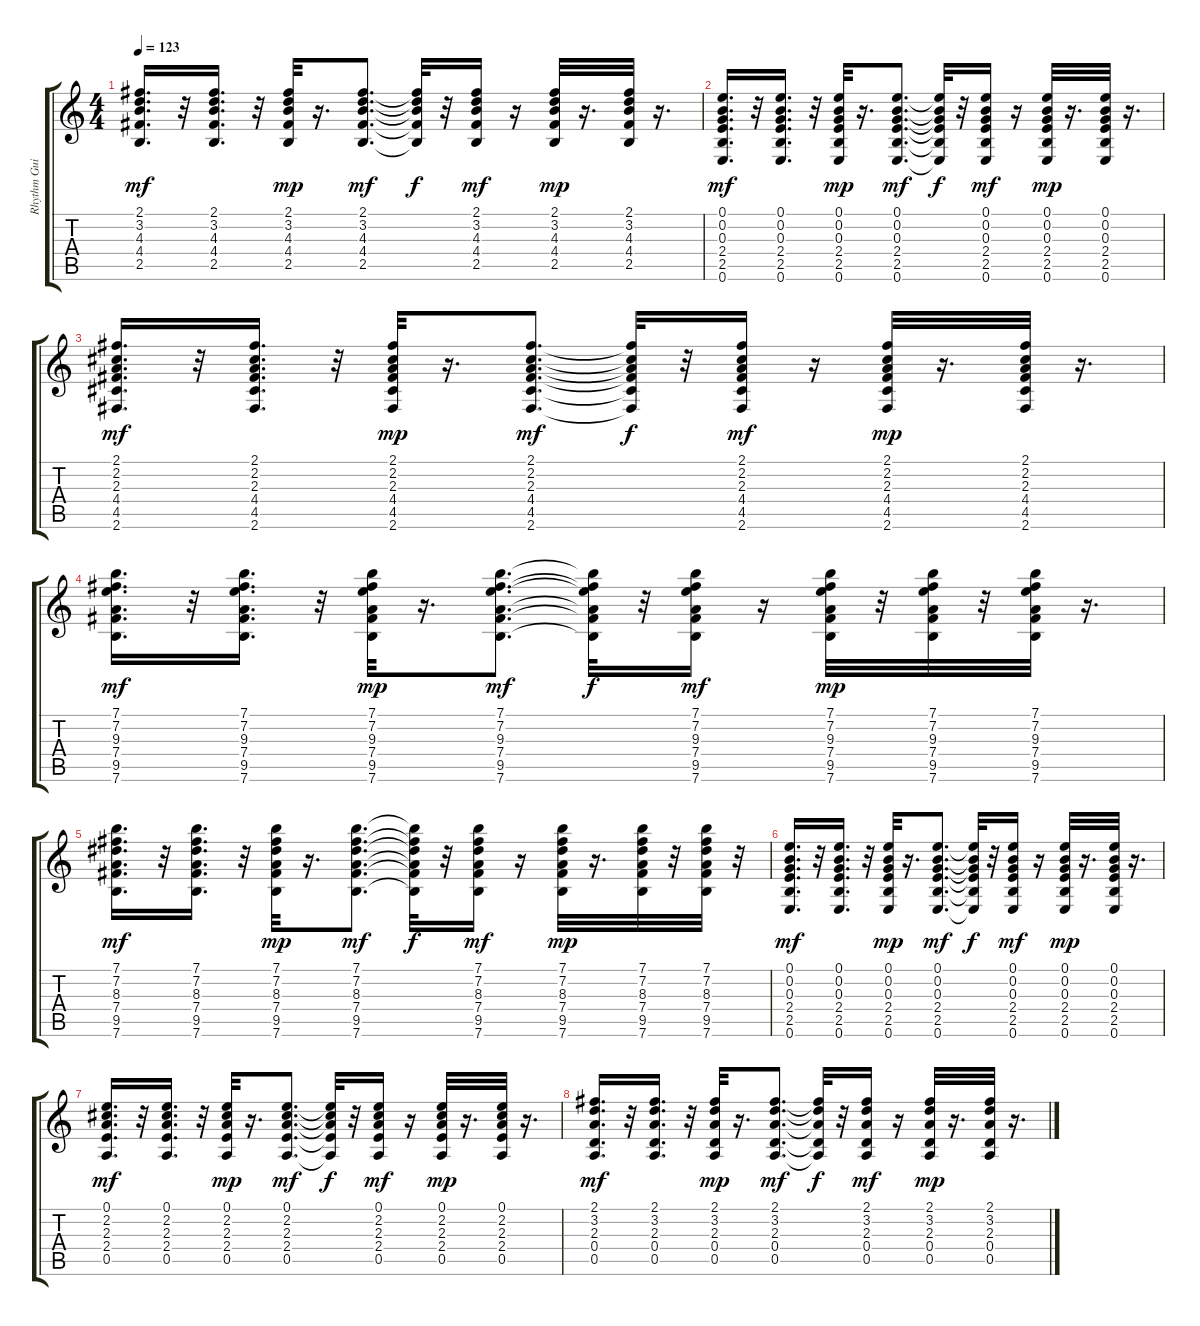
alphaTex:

\track ("Rhythm Guitar" "Rhythm Gui") {instrument acousticguitarsteel}
\staff {score tabs}
\tuning (E4 B3 G3 D3 A2 E2) {hide}
\ts (4 4)
\tempo 123
\clef g2
\ks c
(2.1 3.2 4.3 4.4 2.5).16{d dy mf} r.32 (2.1 3.2 4.3 4.4 2.5).16{d} r.32 (2.1 3.2 4.3 4.4 2.5).32{dy mp} r.16{d} (2.1 3.2 4.3 4.4 2.5).8{d dy mf} (2.1{t} 3.2{t} 4.3{t} 4.4{t} 2.5{t}).32{dy f} r.32 (2.1 3.2 4.3 4.4 2.5).16{dy mf} r.16 (2.1 3.2 4.3 4.4 2.5).32{dy mp} r.16{d} (2.1 3.2 4.3 4.4 2.5).32 r.16{d} |
(0.1 0.2 0.3 2.4 2.5 0.6).16{d dy mf} r.32 (0.1 0.2 0.3 2.4 2.5 0.6).16{d} r.32 (0.1 0.2 0.3 2.4 2.5 0.6).32{dy mp} r.16{d} (0.1 0.2 0.3 2.4 2.5 0.6).8{d dy mf} (0.1{t} 0.2{t} 0.3{t} 2.4{t} 2.5{t} 0.6{t}).32{dy f} r.32 (0.1 0.2 0.3 2.4 2.5 0.6).16{dy mf} r.16 (0.1 0.2 0.3 2.4 2.5 0.6).32{dy mp} r.16{d} (0.1 0.2 0.3 2.4 2.5 0.6).32 r.16{d} |
(2.1 2.2 2.3 4.4 4.5 2.6).16{d dy mf} r.32 (2.1 2.2 2.3 4.4 4.5 2.6).16{d} r.32 (2.1 2.2 2.3 4.4 4.5 2.6).32{dy mp} r.16{d} (2.1 2.2 2.3 4.4 4.5 2.6).8{d dy mf} (2.1{t} 2.2{t} 2.3{t} 4.4{t} 4.5{t} 2.6{t}).32{dy f} r.32 (2.1 2.2 2.3 4.4 4.5 2.6).16{dy mf} r.16 (2.1 2.2 2.3 4.4 4.5 2.6).32{dy mp} r.16{d} (2.1 2.2 2.3 4.4 4.5 2.6).32 r.16{d} |
(7.1 7.2 9.3 7.4 9.5 7.6).16{d dy mf} r.32 (7.1 7.2 9.3 7.4 9.5 7.6).16{d} r.32 (7.1 7.2 9.3 7.4 9.5 7.6).32{dy mp} r.16{d} (7.1 7.2 9.3 7.4 9.5 7.6).8{d dy mf} (7.1{t} 7.2{t} 9.3{t} 7.4{t} 9.5{t} 7.6{t}).32{dy f} r.32 (7.1 7.2 9.3 7.4 9.5 7.6).16{dy mf} r.16 (7.1 7.2 9.3 7.4 9.5 7.6).32{dy mp} r.32 (7.1 7.2 9.3 7.4 9.5 7.6).32 r.32 (7.1 7.2 9.3 7.4 9.5 7.6).32 r.16{d} |
(7.1 7.2 8.3 7.4 9.5 7.6).16{d dy mf} r.32 (7.1 7.2 8.3 7.4 9.5 7.6).16{d} r.32 (7.1 7.2 8.3 7.4 9.5 7.6).32{dy mp} r.16{d} (7.1 7.2 8.3 7.4 9.5 7.6).8{d dy mf} (7.1{t} 7.2{t} 8.3{t} 7.4{t} 9.5{t} 7.6{t}).32{dy f} r.32 (7.1 7.2 8.3 7.4 9.5 7.6).16{dy mf} r.16 (7.1 7.2 8.3 7.4 9.5 7.6).32{dy mp} r.16{d} (7.1 7.2 8.3 7.4 9.5 7.6).32 r.32 (7.1 7.2 8.3 7.4 9.5 7.6).32 r.32 |
(0.1 0.2 0.3 2.4 2.5 0.6).16{d dy mf} r.32 (0.1 0.2 0.3 2.4 2.5 0.6).16{d} r.32 (0.1 0.2 0.3 2.4 2.5 0.6).32{dy mp} r.16{d} (0.1 0.2 0.3 2.4 2.5 0.6).8{d dy mf} (0.1{t} 0.2{t} 0.3{t} 2.4{t} 2.5{t} 0.6{t}).32{dy f} r.32 (0.1 0.2 0.3 2.4 2.5 0.6).16{dy mf} r.16 (0.1 0.2 0.3 2.4 2.5 0.6).32{dy mp} r.16{d} (0.1 0.2 0.3 2.4 2.5 0.6).32 r.16{d} |
(0.1 2.2 2.3 2.4 0.5).16{d dy mf} r.32 (0.1 2.2 2.3 2.4 0.5).16{d} r.32 (0.1 2.2 2.3 2.4 0.5).32{dy mp} r.16{d} (0.1 2.2 2.3 2.4 0.5).8{d dy mf} (0.1{t} 2.2{t} 2.3{t} 2.4{t} 0.5{t}).32{dy f} r.32 (0.1 2.2 2.3 2.4 0.5).16{dy mf} r.16 (0.1 2.2 2.3 2.4 0.5).32{dy mp} r.16{d} (0.1 2.2 2.3 2.4 0.5).32 r.16{d} |
(2.1 3.2 2.3 0.4 0.5).16{d dy mf} r.32 (2.1 3.2 2.3 0.4 0.5).16{d} r.32 (2.1 3.2 2.3 0.4 0.5).32{dy mp} r.16{d} (2.1 3.2 2.3 0.4 0.5).8{d dy mf} (2.1{t} 3.2{t} 2.3{t} 0.4{t} 0.5{t}).32{dy f} r.32 (2.1 3.2 2.3 0.4 0.5).16{dy mf} r.16 (2.1 3.2 2.3 0.4 0.5).32{dy mp} r.16{d} (2.1 3.2 2.3 0.4 0.5).32 r.16{d}
